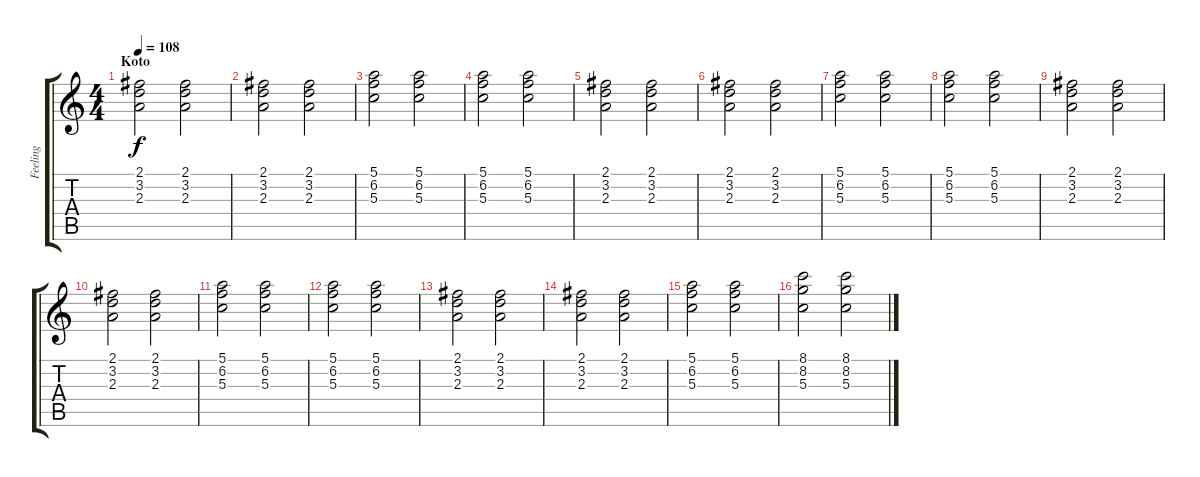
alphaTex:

\track ("Feeling" "Feeling") {instrument acousticguitarnylon}
\staff {score tabs}
\tuning (E4 B3 G3 D3 A2 E2) {hide}
\ts (4 4)
\section ("" "Koto")
\tempo 108
\clef g2
\ks c
(2.1 3.2 2.3).2{dy f instrument acousticguitarnylon} (2.1 3.2 2.3).2 |
(2.1 3.2 2.3).2 (2.1 3.2 2.3).2 |
(5.1 6.2 5.3).2 (5.1 6.2 5.3).2 |
(5.1 6.2 5.3).2 (5.1 6.2 5.3).2 |
(2.1 3.2 2.3).2 (2.1 3.2 2.3).2 |
(2.1 3.2 2.3).2 (2.1 3.2 2.3).2 |
(5.1 6.2 5.3).2 (5.1 6.2 5.3).2 |
(5.1 6.2 5.3).2 (5.1 6.2 5.3).2 |
(2.1 3.2 2.3).2 (2.1 3.2 2.3).2 |
(2.1 3.2 2.3).2 (2.1 3.2 2.3).2 |
(5.1 6.2 5.3).2 (5.1 6.2 5.3).2 |
(5.1 6.2 5.3).2 (5.1 6.2 5.3).2 |
(2.1 3.2 2.3).2 (2.1 3.2 2.3).2 |
(2.1 3.2 2.3).2 (2.1 3.2 2.3).2 |
(5.1 6.2 5.3).2 (5.1 6.2 5.3).2 |
(8.1 8.2 5.3).2 (8.1 8.2 5.3).2
